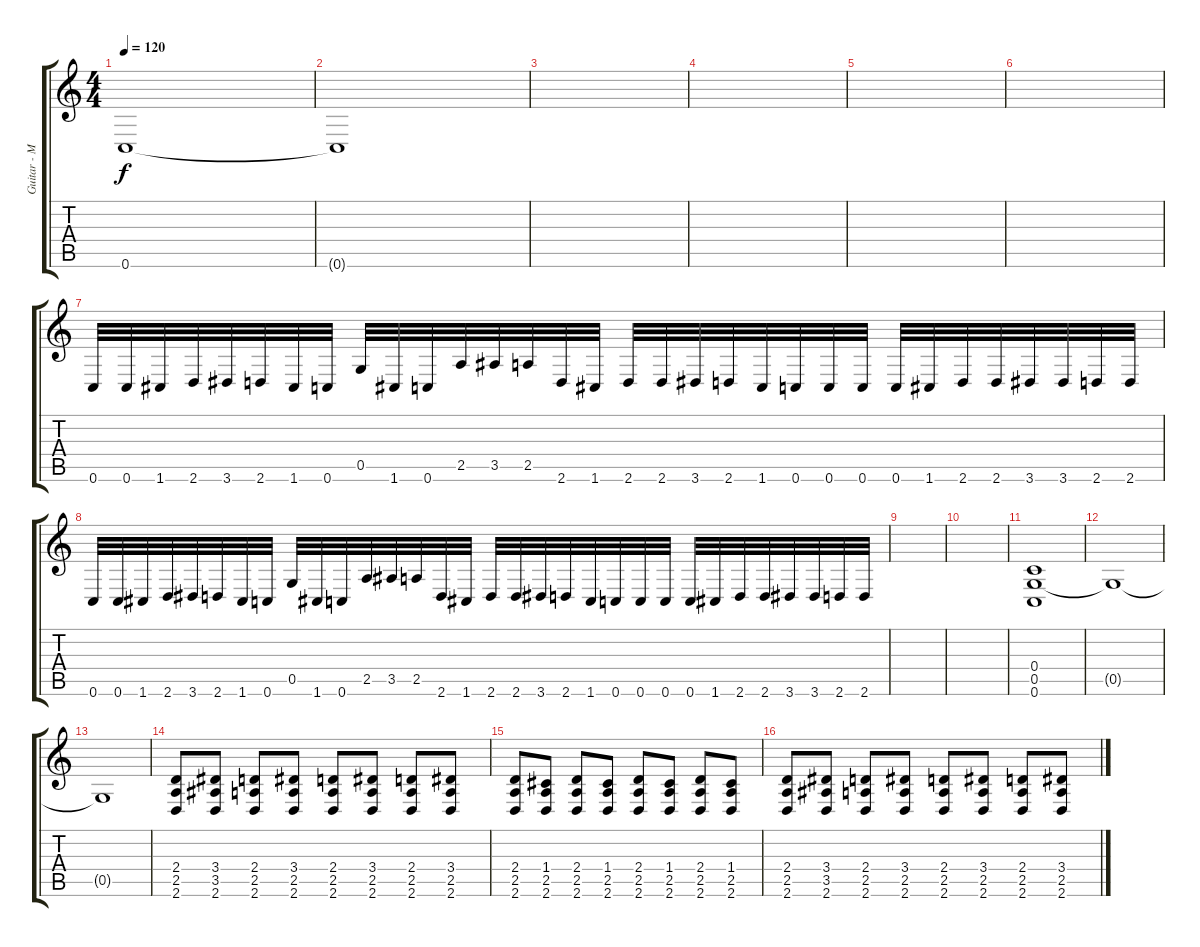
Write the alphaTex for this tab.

\track ("Guitar - MarcoSS" "Guitar - M") {instrument distortionguitar}
\staff {score tabs}
\tuning (E4 C4 G3 C3 G2 C2) {hide}
\ts (4 4)
\tempo 120
\clef g2
\ks c
0.6.1{dy f} |
0.6{t}.1 |
|
|
|
|
0.6.32 0.6.32 1.6.32 2.6.32 3.6.32 2.6.32 1.6.32 0.6.32 0.5.32 1.6.32 0.6.32 2.5.32 3.5.32 2.5.32 2.6.32 1.6.32 2.6.32 2.6.32 3.6.32 2.6.32 1.6.32 0.6.32 0.6.32 0.6.32 0.6.32 1.6.32 2.6.32 2.6.32 3.6.32 3.6.32 2.6.32 2.6.32 |
0.6.32 0.6.32 1.6.32 2.6.32 3.6.32 2.6.32 1.6.32 0.6.32 0.5.32 1.6.32 0.6.32 2.5.32 3.5.32 2.5.32 2.6.32 1.6.32 2.6.32 2.6.32 3.6.32 2.6.32 1.6.32 0.6.32 0.6.32 0.6.32 0.6.32 1.6.32 2.6.32 2.6.32 3.6.32 3.6.32 2.6.32 2.6.32 |
|
|
(0.4 0.5 0.6).1 |
0.5{t}.1 |
0.5{t}.1 |
(2.4 2.5 2.6).8{volume 16 balance 12 instrument overdrivenguitar} (3.4 3.5 2.6).8 (2.4 2.5 2.6).8 (3.4 2.5 2.6).8 (2.4 2.5 2.6).8 (3.4 2.5 2.6).8 (2.4 2.5 2.6).8 (3.4 2.5 2.6).8 |
(2.4 2.5 2.6).8 (1.4 2.5 2.6).8 (2.4 2.5 2.6).8 (1.4 2.5 2.6).8 (2.4 2.5 2.6).8 (1.4 2.5 2.6).8 (2.4 2.5 2.6).8 (1.4 2.5 2.6).8 |
(2.4 2.5 2.6).8{volume 16 balance 12 instrument overdrivenguitar} (3.4 3.5 2.6).8 (2.4 2.5 2.6).8 (3.4 2.5 2.6).8 (2.4 2.5 2.6).8 (3.4 2.5 2.6).8 (2.4 2.5 2.6).8 (3.4 2.5 2.6).8
